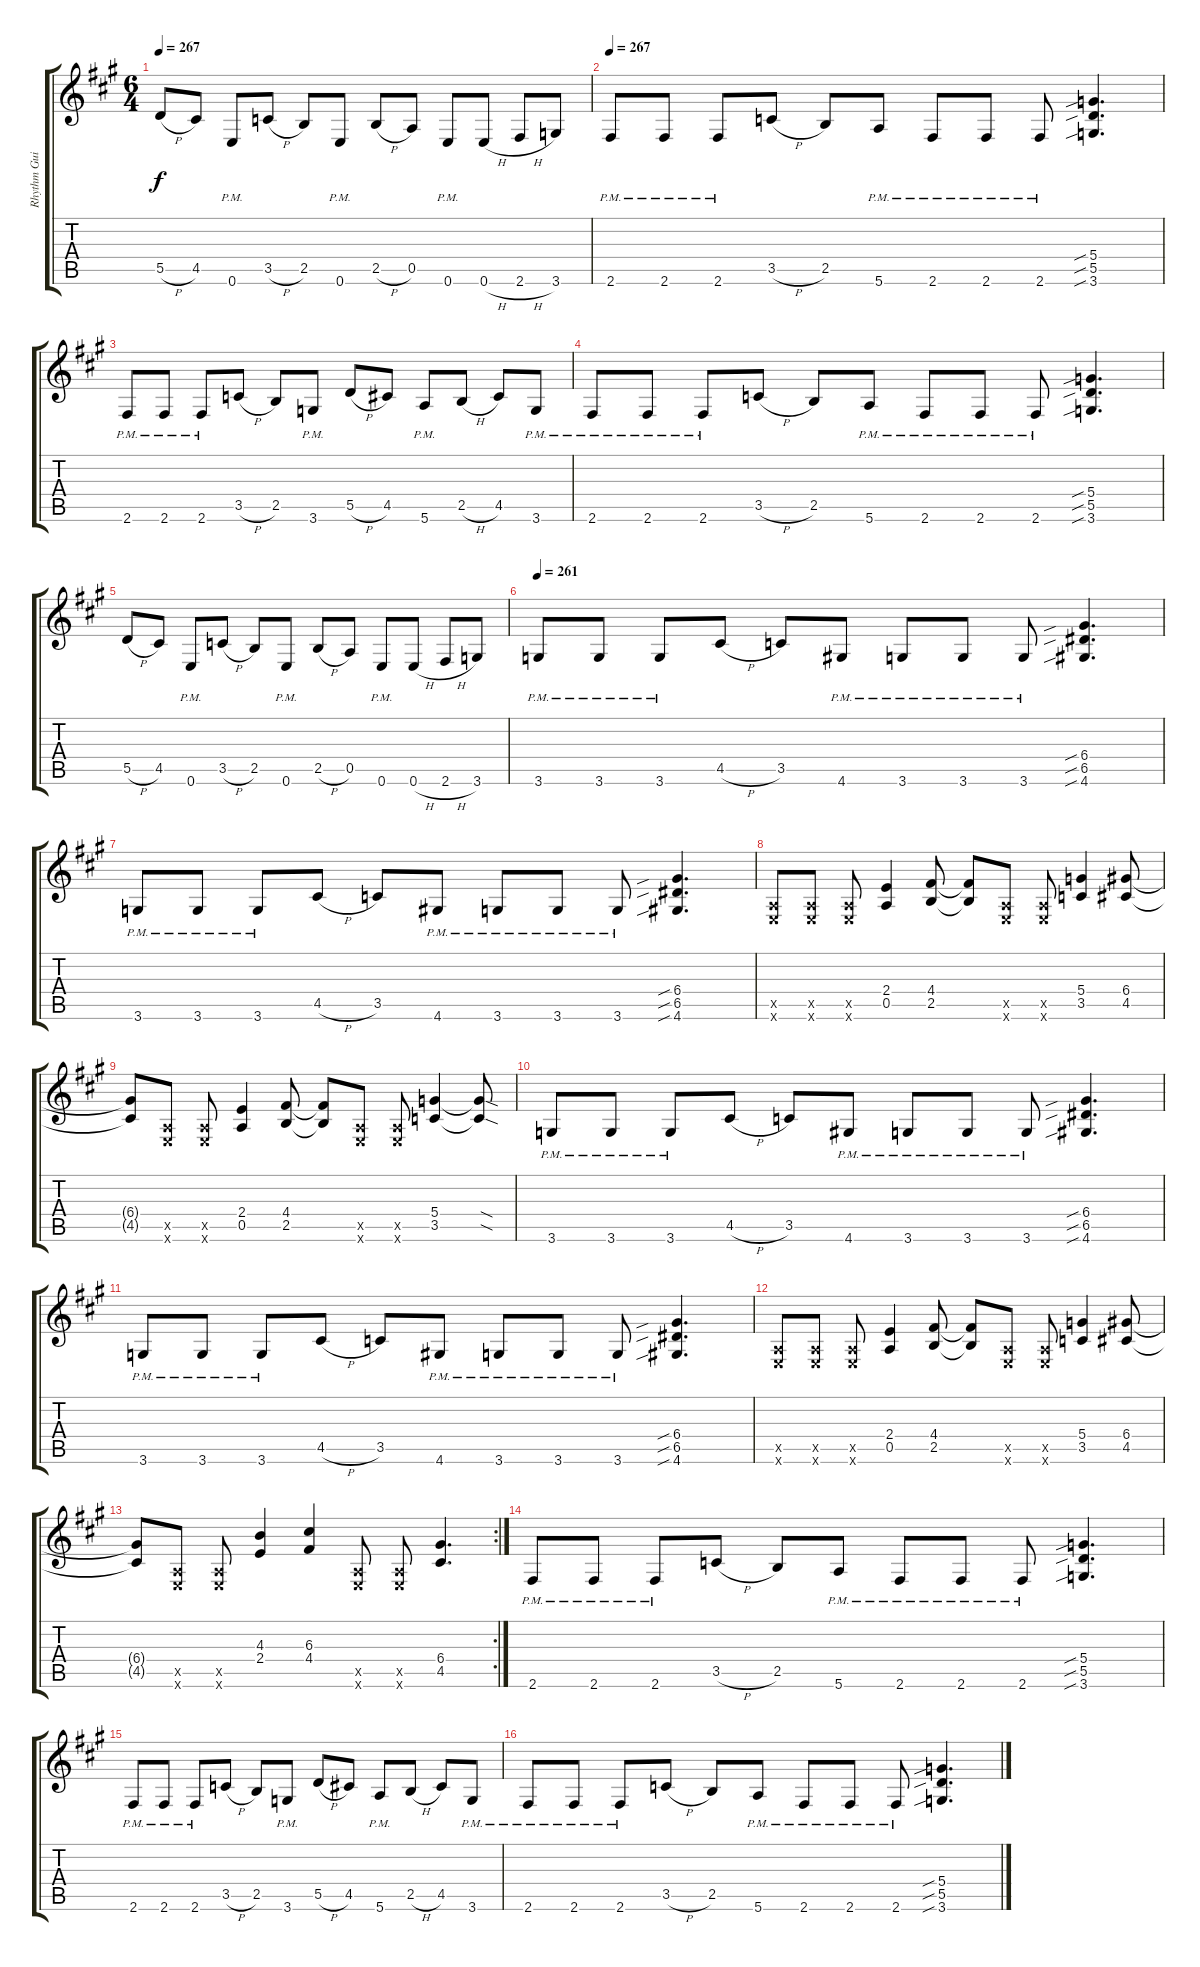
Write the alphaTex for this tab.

\track ("Rhythm Guitar - R" "Rhythm Gui") {instrument distortionguitar}
\staff {score tabs}
\tuning (E4 B3 G3 D3 A2 E2) {hide}
\ts (6 4)
\tempo 267
\clef g2
\ks a
5.5{h}.8{dy f} 4.5.8 0.6{pm}.8 3.5{h}.8 2.5.8 0.6{pm}.8 2.5{h}.8 0.5.8 0.6{pm}.8 0.6{h}.8 2.6{h}.8 3.6.8 |
\tempo 267
2.6{pm}.8 2.6{pm}.8 2.6{pm}.8 3.5{h}.8 2.5.8 5.6{pm}.8 2.6{pm}.8 2.6{pm}.8 2.6{pm}.8 (5.4{sib} 5.5{sib} 3.6{sib}).4{d} |
2.6{pm}.8 2.6{pm}.8 2.6{pm}.8 3.5{h}.8 2.5.8 3.6{pm}.8 5.5{h}.8 4.5.8 5.6{pm}.8 2.5{h}.8 4.5.8 3.6{pm}.8 |
2.6{pm}.8 2.6{pm}.8 2.6{pm}.8 3.5{h}.8 2.5.8 5.6{pm}.8 2.6{pm}.8 2.6{pm}.8 2.6{pm}.8 (5.4{sib} 5.5{sib} 3.6{sib}).4{d} |
5.5{h}.8 4.5.8 0.6{pm}.8 3.5{h}.8 2.5.8 0.6{pm}.8 2.5{h}.8 0.5.8 0.6{pm}.8 0.6{h}.8 2.6{h}.8 3.6.8 |
\tempo 261
3.6{pm}.8 3.6{pm}.8 3.6{pm}.8 4.5{h}.8 3.5.8 4.6{pm}.8 3.6{pm}.8 3.6{pm}.8 3.6{pm}.8 (6.4{sib} 6.5{sib} 4.6{sib}).4{d} |
3.6{pm}.8 3.6{pm}.8 3.6{pm}.8 4.5{h}.8 3.5.8 4.6{pm}.8 3.6{pm}.8 3.6{pm}.8 3.6{pm}.8 (6.4{sib} 6.5{sib} 4.6{sib}).4{d} |
(0.5{x} 0.6{x}).8 (0.5{x} 0.6{x}).8 (0.5{x} 0.6{x}).8 (2.4 0.5).4 (4.4 2.5).8 (4.4{t} 2.5{t}).8 (0.5{x} 0.6{x}).8 (0.5{x} 0.6{x}).8 (5.4 3.5).4 (6.4 4.5).8 |
(6.4{t} 4.5{t}).8 (0.5{x} 0.6{x}).8 (0.5{x} 0.6{x}).8 (2.4 0.5).4 (4.4 2.5).8 (4.4{t} 2.5{t}).8 (0.5{x} 0.6{x}).8 (0.5{x} 0.6{x}).8 (5.4 3.5).4 (5.4{sod t} 3.5{sod t}).8 |
3.6{pm}.8 3.6{pm}.8 3.6{pm}.8 4.5{h}.8 3.5.8 4.6{pm}.8 3.6{pm}.8 3.6{pm}.8 3.6{pm}.8 (6.4{sib} 6.5{sib} 4.6{sib}).4{d} |
3.6{pm}.8 3.6{pm}.8 3.6{pm}.8 4.5{h}.8 3.5.8 4.6{pm}.8 3.6{pm}.8 3.6{pm}.8 3.6{pm}.8 (6.4{sib} 6.5{sib} 4.6{sib}).4{d} |
(0.5{x} 0.6{x}).8 (0.5{x} 0.6{x}).8 (0.5{x} 0.6{x}).8 (2.4 0.5).4 (4.4 2.5).8 (4.4{t} 2.5{t}).8 (0.5{x} 0.6{x}).8 (0.5{x} 0.6{x}).8 (5.4 3.5).4 (6.4 4.5).8 |
\rc 2
(6.4{t} 4.5{t}).8 (0.5{x} 0.6{x}).8 (0.5{x} 0.6{x}).8 (4.3 2.4).4 (6.3 4.4).4 (0.5{x} 0.6{x}).8 (0.5{x} 0.6{x}).8 (6.4 4.5).4{d} |
2.6{pm}.8 2.6{pm}.8 2.6{pm}.8 3.5{h}.8 2.5.8 5.6{pm}.8 2.6{pm}.8 2.6{pm}.8 2.6{pm}.8 (5.4{sib} 5.5{sib} 3.6{sib}).4{d} |
2.6{pm}.8 2.6{pm}.8 2.6{pm}.8 3.5{h}.8 2.5.8 3.6{pm}.8 5.5{h}.8 4.5.8 5.6{pm}.8 2.5{h}.8 4.5.8 3.6{pm}.8 |
2.6{pm}.8 2.6{pm}.8 2.6{pm}.8 3.5{h}.8 2.5.8 5.6{pm}.8 2.6{pm}.8 2.6{pm}.8 2.6{pm}.8 (5.4{sib} 5.5{sib} 3.6{sib}).4{d}
